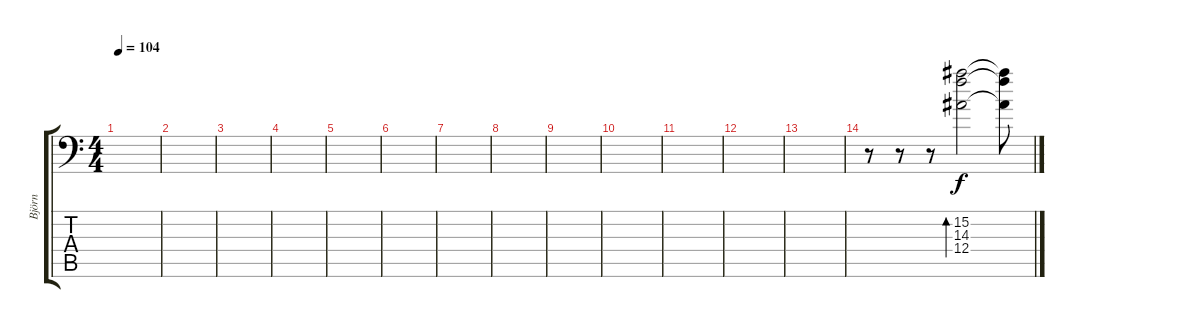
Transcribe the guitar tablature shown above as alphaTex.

\track ("Björn" "Björn") {instrument electricguitarclean}
\staff {score tabs}
\tuning (C4 G3 Eb3 Bb2 F2 Bb1) {hide}
\ts (4 4)
\tempo 104
\clef f4
\ks c
|
|
|
|
|
|
|
|
|
|
|
|
|
r.8 r.8 r.8 (15.2 14.3 12.4).2{bd 120} (15.2{t} 14.3{t} 12.4{t}).8
